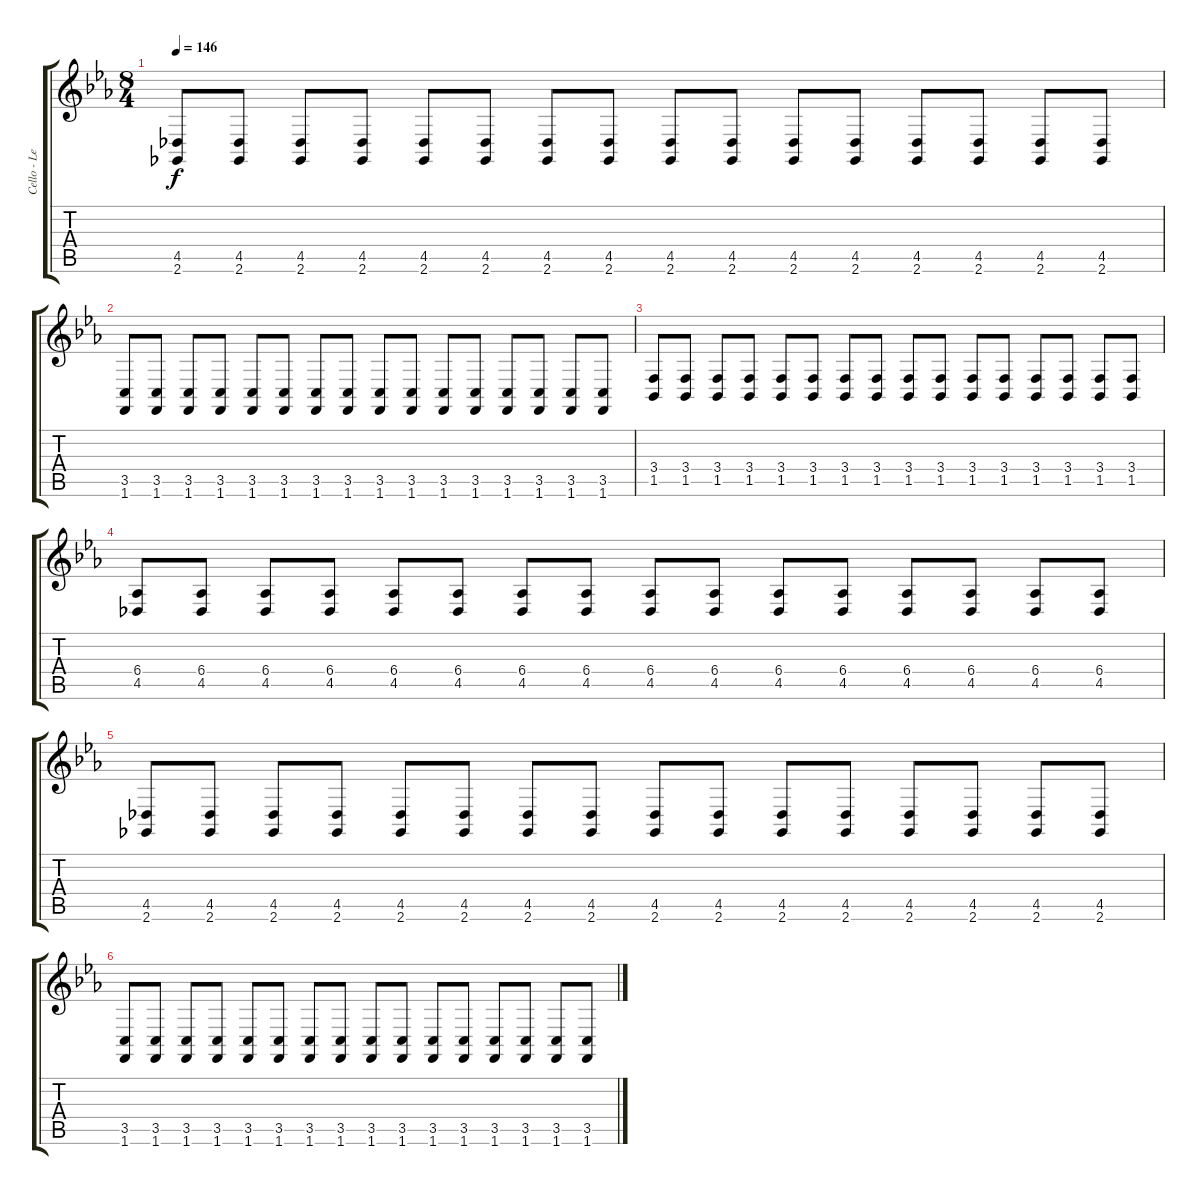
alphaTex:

\track ("Cello - Lead" "Cello - Le") {instrument cello}
\staff {score tabs}
\tuning (E4 B3 G3 D3 A2 E2) {hide}
\ts (8 4)
\tempo 146
\clef g2
\ks eb
(4.5 2.6).8{dy f} (4.5 2.6).8 (4.5 2.6).8 (4.5 2.6).8 (4.5 2.6).8 (4.5 2.6).8 (4.5 2.6).8 (4.5 2.6).8 (4.5 2.6).8 (4.5 2.6).8 (4.5 2.6).8 (4.5 2.6).8 (4.5 2.6).8 (4.5 2.6).8 (4.5 2.6).8 (4.5 2.6).8 |
(3.5 1.6).8 (3.5 1.6).8 (3.5 1.6).8 (3.5 1.6).8 (3.5 1.6).8 (3.5 1.6).8 (3.5 1.6).8 (3.5 1.6).8 (3.5 1.6).8 (3.5 1.6).8 (3.5 1.6).8 (3.5 1.6).8 (3.5 1.6).8 (3.5 1.6).8 (3.5 1.6).8 (3.5 1.6).8 |
(3.4 1.5).8 (3.4 1.5).8 (3.4 1.5).8 (3.4 1.5).8 (3.4 1.5).8 (3.4 1.5).8 (3.4 1.5).8 (3.4 1.5).8 (3.4 1.5).8 (3.4 1.5).8 (3.4 1.5).8 (3.4 1.5).8 (3.4 1.5).8 (3.4 1.5).8 (3.4 1.5).8 (3.4 1.5).8 |
(6.4 4.5).8 (6.4 4.5).8 (6.4 4.5).8 (6.4 4.5).8 (6.4 4.5).8 (6.4 4.5).8 (6.4 4.5).8 (6.4 4.5).8 (6.4 4.5).8 (6.4 4.5).8 (6.4 4.5).8 (6.4 4.5).8 (6.4 4.5).8 (6.4 4.5).8 (6.4 4.5).8 (6.4 4.5).8 |
(4.5 2.6).8 (4.5 2.6).8 (4.5 2.6).8 (4.5 2.6).8 (4.5 2.6).8 (4.5 2.6).8 (4.5 2.6).8 (4.5 2.6).8 (4.5 2.6).8 (4.5 2.6).8 (4.5 2.6).8 (4.5 2.6).8 (4.5 2.6).8 (4.5 2.6).8 (4.5 2.6).8 (4.5 2.6).8 |
(3.5 1.6).8 (3.5 1.6).8 (3.5 1.6).8 (3.5 1.6).8 (3.5 1.6).8 (3.5 1.6).8 (3.5 1.6).8 (3.5 1.6).8 (3.5 1.6).8 (3.5 1.6).8 (3.5 1.6).8 (3.5 1.6).8 (3.5 1.6).8 (3.5 1.6).8 (3.5 1.6).8 (3.5 1.6).8
